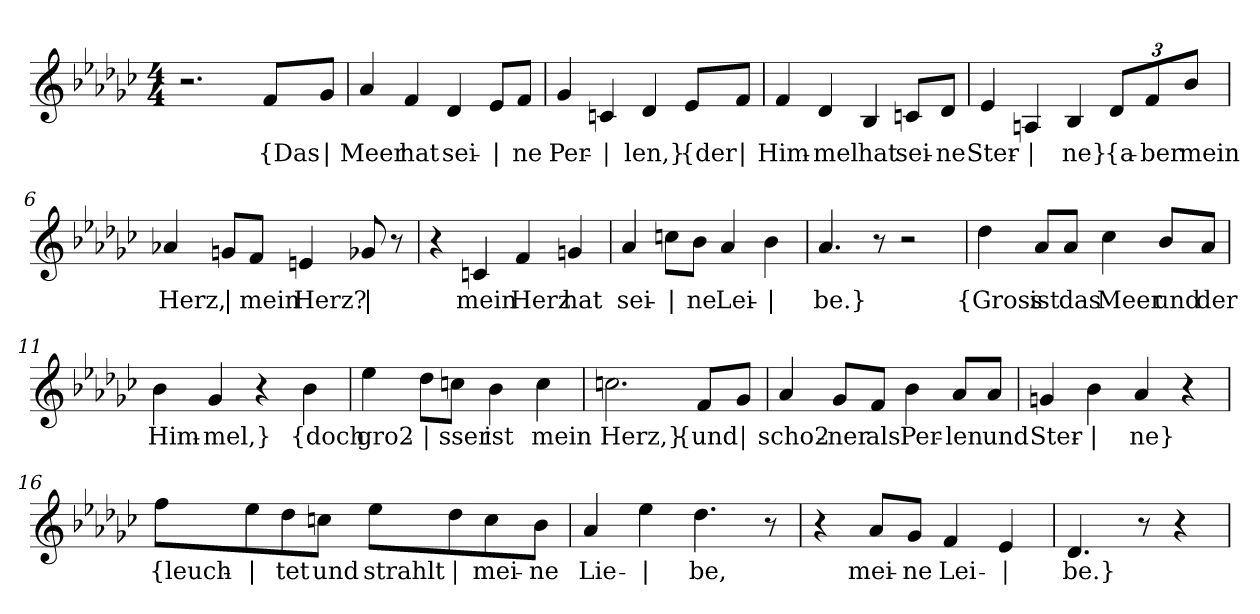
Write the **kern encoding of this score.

**kern	**text
*part1	*part1
*staff1	*staff1
*clefG2	*
*k[b-e-a-d-g-c-]	*
*M4/4	*
=1	=1
2.r	.
!	!LO:LY:b
8f/L	{Das
!	!LO:LY:b
8g-/J	|
=2	=2
!	!LO:LY:b
4a-/	Meer
!	!LO:LY:b
4f/	hat
!	!LO:LY:b
4d-/	sei-
!	!LO:LY:b
8e-/L	|
!	!LO:LY:b
8f/J	-ne
=3	=3
!	!LO:LY:b
4g-/	Per-
!	!LO:LY:b
4cn/	|
!	!LO:LY:b
4d-/	-len,}
!	!LO:LY:b
8e-/L	{der
!	!LO:LY:b
8f/J	|
=4	=4
!	!LO:LY:b
4f/	Him-
!	!LO:LY:b
4d-/	-mel
!	!LO:LY:b
4B-/	hat
!	!LO:LY:b
8cn/L	sei-
!	!LO:LY:b
8d-/J	-ne
!!LO:LB:g=z
=5	=5
!	!LO:LY:b
4e-/	Ster-
!	!LO:LY:b
4An/	|
!	!LO:LY:b
4B-/	-ne}
*Xbrackettup	*
!	!LO:LY:b
12d-/L	{a-
!	!LO:LY:b
12f/	-ber
!	!LO:LY:b
12b-/J	mein
=6	=6
!	!LO:LY:b
4a-X/	Herz,
!	!LO:LY:b
8gn/L	|
!	!LO:LY:b
8f/J	mein
!	!LO:LY:b
4en/	Herz?
!	!LO:LY:b
8g-X/	|
8r	.
=7	=7
4r	.
!	!LO:LY:b
4cn/	mein
!	!LO:LY:b
4f/	Herz
!	!LO:LY:b
4gn/	hat
=8	=8
!	!LO:LY:b
4a-/	sei-
!	!LO:LY:b
8ccn\L	|
!	!LO:LY:b
8b-\J	-ne
!	!LO:LY:b
4a-/	Lei-
!	!LO:LY:b
4b-\	|
=9	=9
!	!LO:LY:b
4.a-/	-be.}
8r	.
2r	.
!!LO:LB:g=z
=10	=10
!	!LO:LY:b
4dd-\	{Gross
!	!LO:LY:b
8a-/L	ist
!	!LO:LY:b
8a-/J	das
!	!LO:LY:b
4cc-\	Meer
!	!LO:LY:b
8b-/L	und
!	!LO:LY:b
8a-/J	der
=11	=11
!	!LO:LY:b
4b-\	Him-
!	!LO:LY:b
4g-/	-mel,}
4r	.
!	!LO:LY:b
4b-\	{doch
=12	=12
!	!LO:LY:b
4ee-\	gro2-
!	!LO:LY:b
8dd-\L	|
!	!LO:LY:b
8ccn\J	-sser
!	!LO:LY:b
4b-\	ist
!	!LO:LY:b
4cc\	mein
=13	=13
!	!LO:LY:b
2.ccn\	Herz,}
!	!LO:LY:b
8f/L	{und
!	!LO:LY:b
8g-/J	|
!!LO:LB:g=z
=14	=14
!	!LO:LY:b
4a-/	scho2-
!	!LO:LY:b
8g-/L	-ner
!	!LO:LY:b
8f/J	als
!	!LO:LY:b
4b-\	Per-
!	!LO:LY:b
8a-/L	-len
!	!LO:LY:b
8a-/J	und
=15	=15
!	!LO:LY:b
4gn/	Ster-
!	!LO:LY:b
4b-\	|
!	!LO:LY:b
4a-/	-ne}
4r	.
=16	=16
!	!LO:LY:b
8ff\L	{leuch-
!	!LO:LY:b
8ee-\	|
!	!LO:LY:b
8dd-\	-tet
!	!LO:LY:b
8ccn\J	und
!	!LO:LY:b
8ee-\L	strahlt
!	!LO:LY:b
8dd-\	|
!	!LO:LY:b
8cc\	mei-
!	!LO:LY:b
8b-\J	-ne
=17	=17
!	!LO:LY:b
4a-/	Lie-
!	!LO:LY:b
4ee-\	|
!	!LO:LY:b
4.dd-\	-be,
8r	.
!!LO:LB:g=z
=18	=18
4r	.
!	!LO:LY:b
8a-/L	mei-
!	!LO:LY:b
8g-/J	-ne
!	!LO:LY:b
4f/	Lei-
!	!LO:LY:b
4e-/	|
=19	=19
!	!LO:LY:b
4.d-/	-be.}
8r	.
4r	.
=	=
*-	*-
